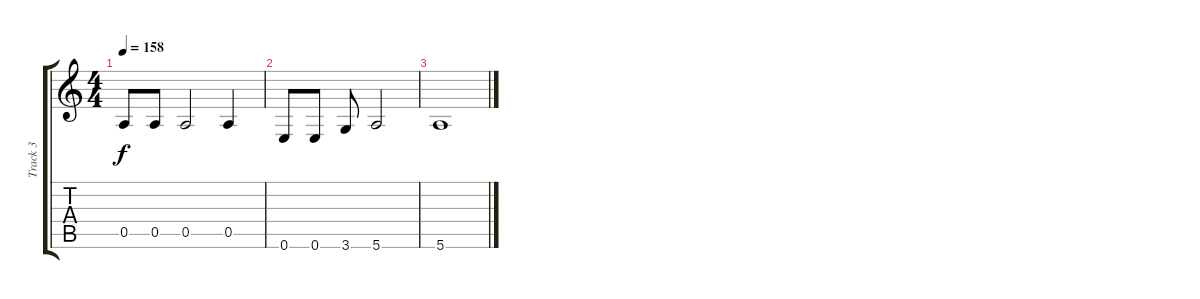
\track ("Track 3" "Track 3") {instrument electricbassfinger}
\staff {score tabs}
\tuning (E4 B3 G3 D3 A2 E2) {hide}
\ts (4 4)
\tempo 158
\clef g2
\ks c
0.5.8{dy f} 0.5.8 0.5.2 0.5.4 |
0.6.8 0.6.8 3.6.8 5.6.2 |
5.6.1
